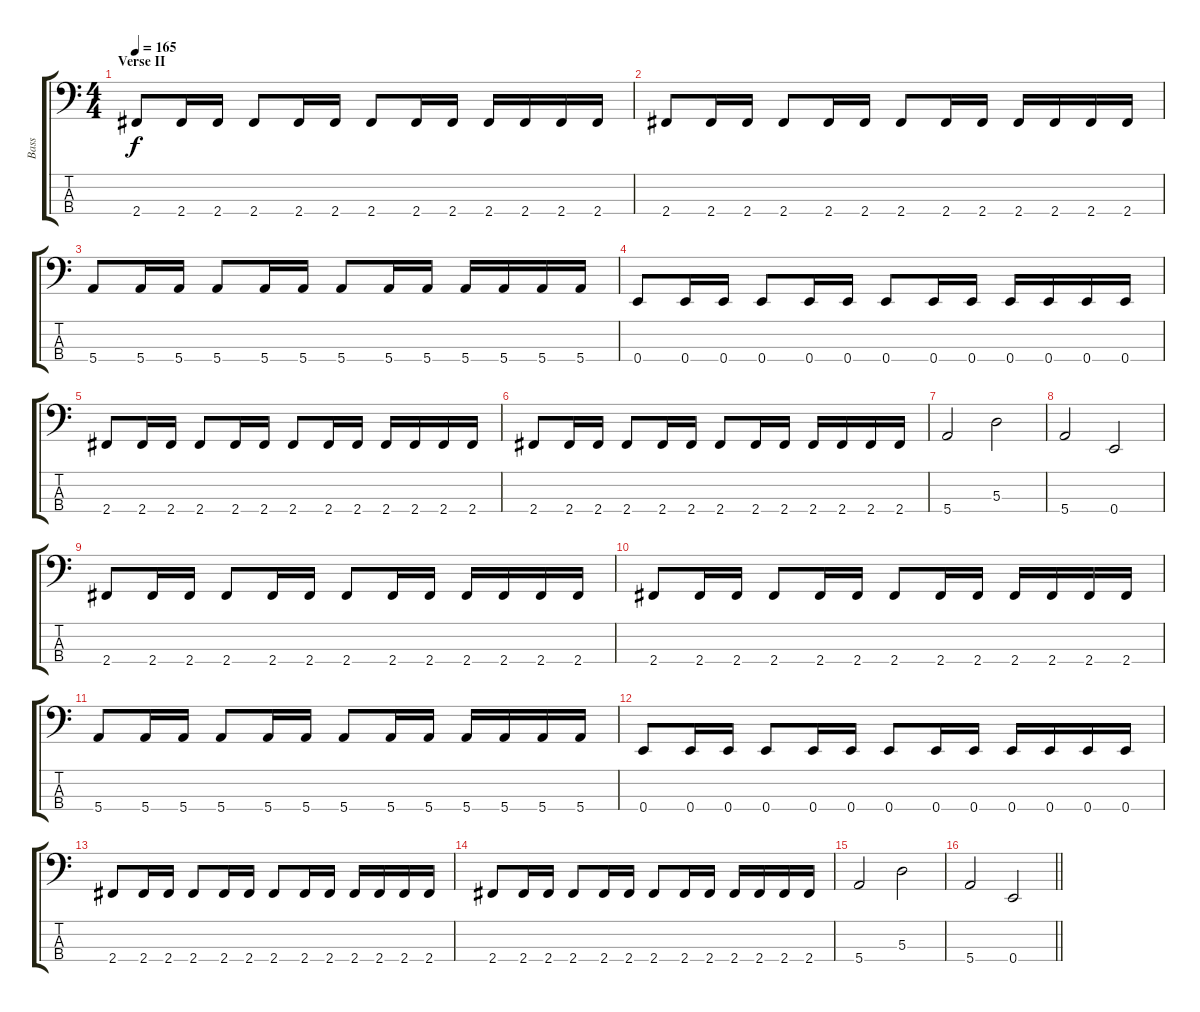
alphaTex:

\track ("Bass" "Bass") {instrument electricbassfinger}
\staff {score tabs}
\tuning (G2 D2 A1 E1) {hide}
\ts (4 4)
\section ("" "Verse II")
\tempo 165
\clef f4
\ks c
2.4.8{dy f} 2.4.16 2.4.16 2.4.8 2.4.16 2.4.16 2.4.8 2.4.16 2.4.16 2.4.16 2.4.16 2.4.16 2.4.16 |
2.4.8 2.4.16 2.4.16 2.4.8 2.4.16 2.4.16 2.4.8 2.4.16 2.4.16 2.4.16 2.4.16 2.4.16 2.4.16 |
5.4.8 5.4.16 5.4.16 5.4.8 5.4.16 5.4.16 5.4.8 5.4.16 5.4.16 5.4.16 5.4.16 5.4.16 5.4.16 |
0.4.8 0.4.16 0.4.16 0.4.8 0.4.16 0.4.16 0.4.8 0.4.16 0.4.16 0.4.16 0.4.16 0.4.16 0.4.16 |
2.4.8 2.4.16 2.4.16 2.4.8 2.4.16 2.4.16 2.4.8 2.4.16 2.4.16 2.4.16 2.4.16 2.4.16 2.4.16 |
2.4.8 2.4.16 2.4.16 2.4.8 2.4.16 2.4.16 2.4.8 2.4.16 2.4.16 2.4.16 2.4.16 2.4.16 2.4.16 |
5.4.2 5.3.2 |
5.4.2 0.4.2 |
2.4.8 2.4.16 2.4.16 2.4.8 2.4.16 2.4.16 2.4.8 2.4.16 2.4.16 2.4.16 2.4.16 2.4.16 2.4.16 |
2.4.8 2.4.16 2.4.16 2.4.8 2.4.16 2.4.16 2.4.8 2.4.16 2.4.16 2.4.16 2.4.16 2.4.16 2.4.16 |
5.4.8 5.4.16 5.4.16 5.4.8 5.4.16 5.4.16 5.4.8 5.4.16 5.4.16 5.4.16 5.4.16 5.4.16 5.4.16 |
0.4.8 0.4.16 0.4.16 0.4.8 0.4.16 0.4.16 0.4.8 0.4.16 0.4.16 0.4.16 0.4.16 0.4.16 0.4.16 |
2.4.8 2.4.16 2.4.16 2.4.8 2.4.16 2.4.16 2.4.8 2.4.16 2.4.16 2.4.16 2.4.16 2.4.16 2.4.16 |
2.4.8 2.4.16 2.4.16 2.4.8 2.4.16 2.4.16 2.4.8 2.4.16 2.4.16 2.4.16 2.4.16 2.4.16 2.4.16 |
5.4.2 5.3.2 |
\barLineRight lightlight
5.4.2 0.4.2
